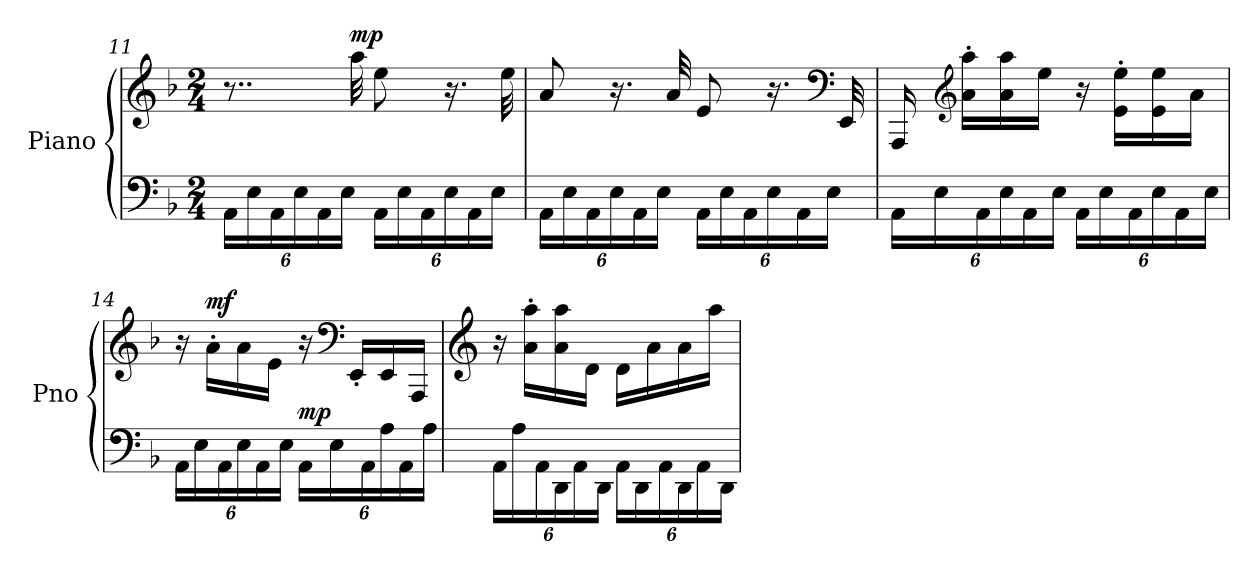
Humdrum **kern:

**kern	**kern	**dynam
*part1	*part1	*part1
*staff2	*staff1	*staff1/2
*I"Piano	*	*
*I'Pno	*	*
*clefF4	*clefG2	*
*k[b-]	*k[b-]	*
*M2/4	*M2/4	*
*Xbrackettup	*	*
=11	=11	=11
24AA\LL	8..r	.
24E\	.	.
24AA\	.	.
24E\	.	.
24AA\	.	.
24E\JJ	.	.
!	!	!LO:DY:a
.	32aa\	mp
24AA\LL	8ee\	.
24E\	.	.
24AA\	.	.
24E\	16.r	.
24AA\	.	.
24E\JJ	.	.
.	32ee\	.
!!LO:LB:g=z
=12	=12	=12
24AA\LL	8a/	.
24E\	.	.
24AA\	.	.
24E\	16.r	.
24AA\	.	.
24E\JJ	.	.
.	32a/	.
24AA\LL	8e/	.
24E\	.	.
24AA\	.	.
24E\	16.r	.
24AA\	.	.
*	*clefF4	*
24E\JJ	.	.
.	32EE/	.
=13	=13	=13
24AA\LL	16AAA/	.
24E\	.	.
*	*clefG2	*
.	16a\' 16aa\'LL	.
24AA\	.	.
24E\	16a\ 16aa\	.
24AA\	.	.
.	16ee\JJ	.
24E\JJ	.	.
24AA\LL	16r	.
24E\	.	.
.	16e\' 16ee\'LL	.
24AA\	.	.
24E\	16e\ 16ee\	.
24AA\	.	.
.	16a\JJ	.
24E\JJ	.	.
=14	=14	=14
24AA\LL	16r	.
24E\	.	.
!	!	!LO:DY:a
.	16a'\LL	mf
24AA\	.	.
24E\	16a\	.
24AA\	.	.
.	16e\JJ	.
24E\JJ	.	.
!	!	!LO:DY:a=2
24AA\LL	16r	mp
24E\	.	.
*	*clefF4	*
.	16EE'/LL	.
24AA\	.	.
24A\	16EE/	.
24AA\	.	.
.	16AAA/JJ	.
24A\JJ	.	.
=15	=15	=15
*	*clefG2	*
24AA\LL	16r	.
24A\	.	.
.	16a\' 16aa\'LL	.
24AA\	.	.
24DD\	16a\ 16aa\	.
24AA\	.	.
.	16d\JJ	.
24DD\JJ	.	.
!	!	!LO:DY:a=2
!	!	!LO:DY:n=1:a
24AA\LL	16d\LL	mf f
24DD\	.	.
.	16a\	.
24AA\	.	.
24DD\	16a\	.
24AA\	.	.
.	16aa\JJ	.
24DD\JJ	.	.
=	=	=
*-	*-	*-
